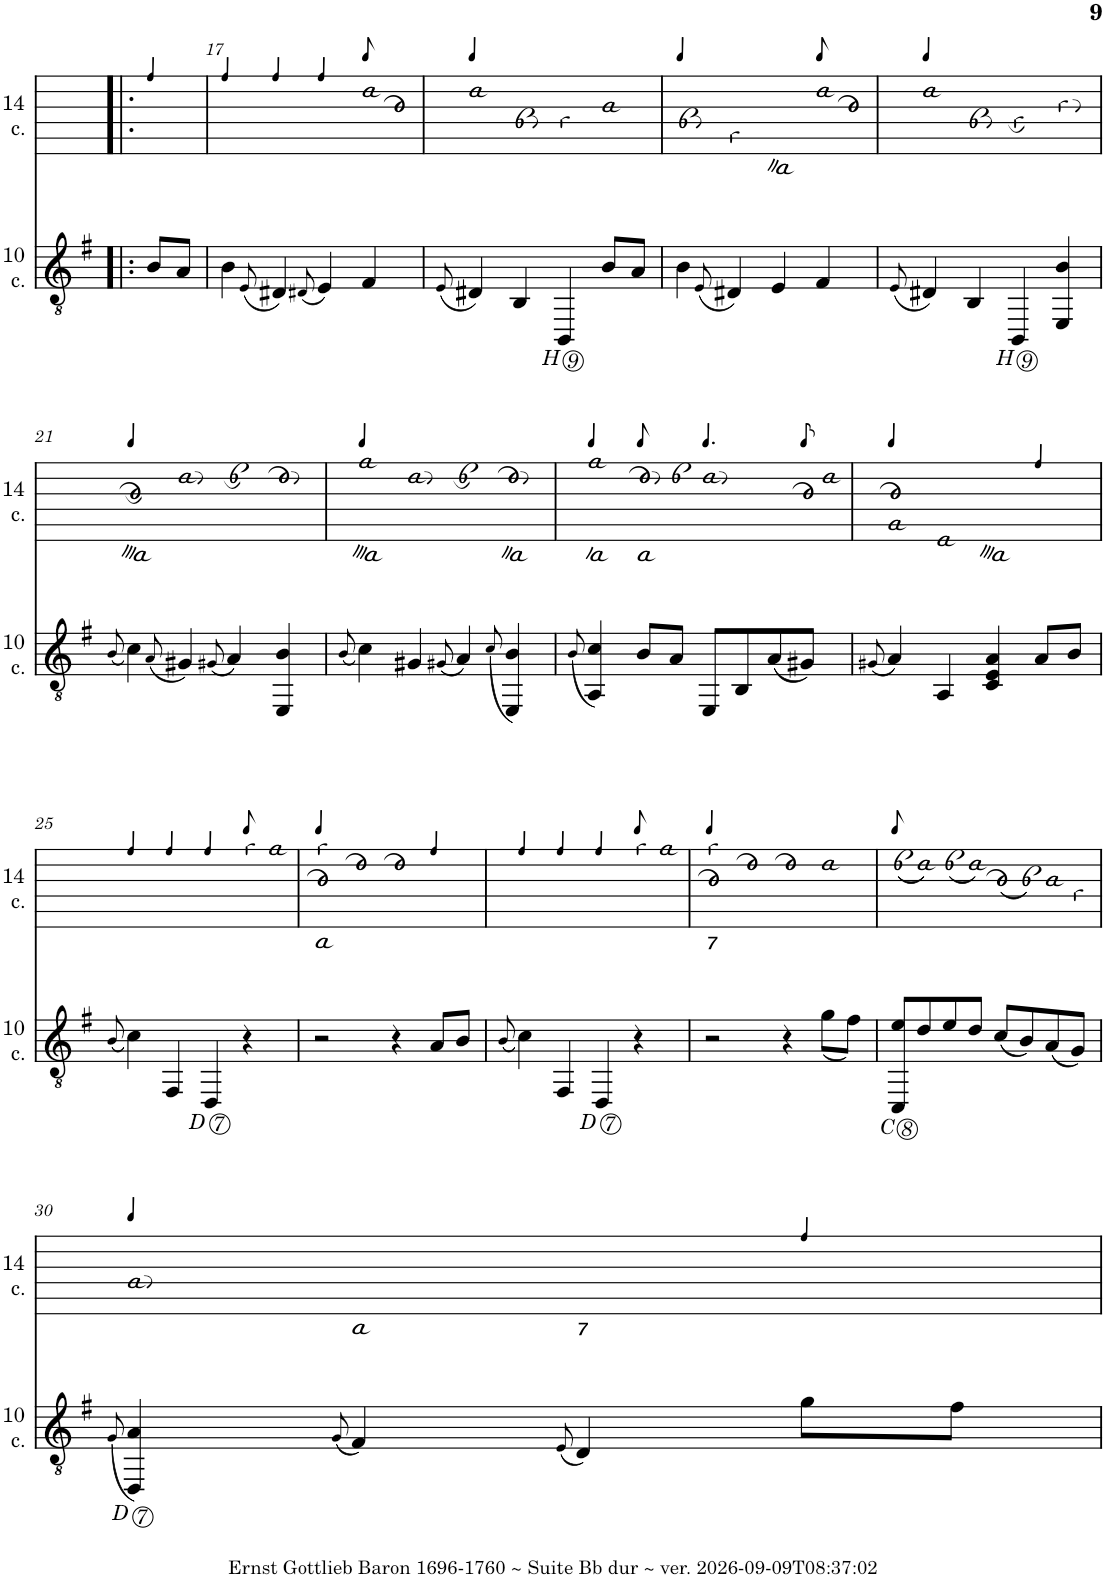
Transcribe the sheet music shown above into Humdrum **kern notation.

**kern	**kern
*part2	*part1
*staff2	*staff1
*I"10 c.	*I"14 c.
*I'10 c.	*I'14 c.
!!LO:PB:g=z
*clefGv2	*
*k[f#]	*k[b-e-]
*M4/4	*M4/4
*met(c)	*met(c)
=16X1!|:	=16X1!|:
8B/L	4r
8A/J	.
=17	=17
4B\	4r
(8qE/	.
4D#X/)	4r
(8qD#X/	.
4E/)	4r
4F#/	8dL
.	8cJ
=18	=18
(8qE/	.
4D#X/)	4d
4BB/	4G-
!LO:TX:b:i:t=9	!
!LO:TX:b:i:t=H	!
4BBB/	4G
8B/L	4A
8A/J	.
=19	=19
4B\	4G-
(8qE/	.
4D#X/)	4D
4E/	4DD
4F#/	8dL
.	8cJ
=20	=20
(8qE/	.
4D#X/)	4d
4BB/	4G-
!LO:TX:b:i:t=9	!
!LO:TX:b:i:t=H	!
4BBB/	4G
4EE/ 4B/	4B
!!LO:LB:g=z
=21	=21
(8qB/	.
4c\)	4CC 4c
(8qA/	.
4G#X/)	4d
(8qG#X/	.
4A/)	4e-
4EE/ 4B/	4f
=22	=22
(8qB/	.
4c\)	4CC 4g
4G#X/	4d
(8qG#X/	.
4A/)	4e-
(8qc/	.
4EE/ 4B/)	4DD 4f
=23	=23
(8qB/	.
4AA/ 4c/)	4EE- 4g
8B/L	8FF\ 8f\L
8A/J	8e-J
8EE/L	4.d
8BB/	.
(<8A/	.
8G#X/J)	16cLL
.	16dJJ
=24	=24
(8qG#X/	.
4A/)	4C 4c
4AA/	4GG
4C/ 4E/ 4A/	4CC
8A/L	4r
8B/J	.
!!LO:LB:g=z
=25	=25
(8qB/	.
4c\)	4r
4FF#/	4r
!LO:TX:b:i:t=D	!
!LO:TX:b:i:t=7	!
4DD/	4r
4r	8aL
.	8gJ
=26	=26
2r	4FF 4c 4a
.	4f
4r	4f
8A/L	4r
8B/J	.
=27	=27
(8qB/	.
4c\)	4r
4FF#/	4r
!LO:TX:b:i:t=7	!
!LO:TX:b:i:t=D	!
4DD/	4r
4r	8aL
.	8gJ
=28	=28
2r	4FFF 4c 4a
.	4f
4r	4f
(<8g\L	4d
8f#\J)	.
=29	=29
!LO:TX:b:i:t=8	!
!LO:TX:b:i:t=C	!
8CC/ 8e/L	(<8e-L
8d/	8dJ)
8e/	(<8e-L
8d/J	8dJ)
(<8c/L	(<8cL
8B/)	8B-J)
(<8A/	8AL
8G/J)	8GJ
!!LO:LB:g=z
=30	=30
(8qG/	.
!LO:TX:b:i:t=7	!
!LO:TX:b:i:t=D	!
4DD/ 4A/)	4F
(8qG/	.
4F#/)	4FF
(8qE/	.
4D/)	4FFF
8g\L	4r
8f#\J	.
=	=
*-	*-
